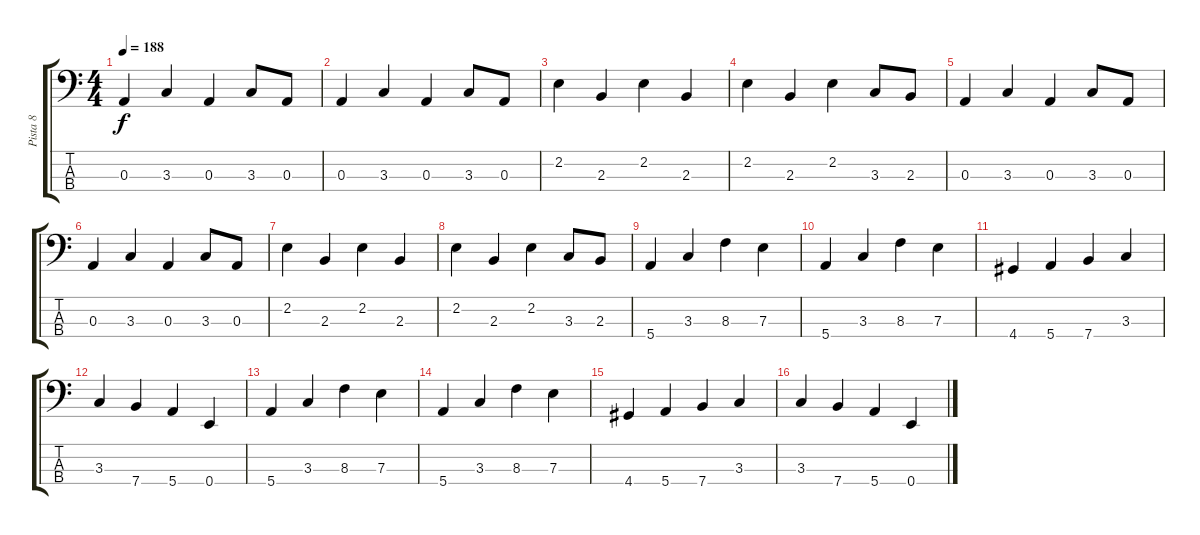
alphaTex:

\track ("Pista 8" "Pista 8") {instrument electricbassfinger}
\staff {score tabs}
\tuning (G2 D2 A1 E1) {hide}
\ts (4 4)
\tempo 188
\clef f4
\ks c
0.3.4{dy f} 3.3.4 0.3.4 3.3.8 0.3.8 |
0.3.4 3.3.4 0.3.4 3.3.8 0.3.8 |
2.2.4 2.3.4 2.2.4 2.3.4 |
2.2.4 2.3.4 2.2.4 3.3.8 2.3.8 |
0.3.4 3.3.4 0.3.4 3.3.8 0.3.8 |
0.3.4 3.3.4 0.3.4 3.3.8 0.3.8 |
2.2.4 2.3.4 2.2.4 2.3.4 |
2.2.4 2.3.4 2.2.4 3.3.8 2.3.8 |
5.4.4 3.3.4 8.3.4 7.3.4 |
5.4.4 3.3.4 8.3.4 7.3.4 |
4.4.4 5.4.4 7.4.4 3.3.4 |
3.3.4 7.4.4 5.4.4 0.4.4 |
5.4.4 3.3.4 8.3.4 7.3.4 |
5.4.4 3.3.4 8.3.4 7.3.4 |
4.4.4 5.4.4 7.4.4 3.3.4 |
3.3.4 7.4.4 5.4.4 0.4.4
